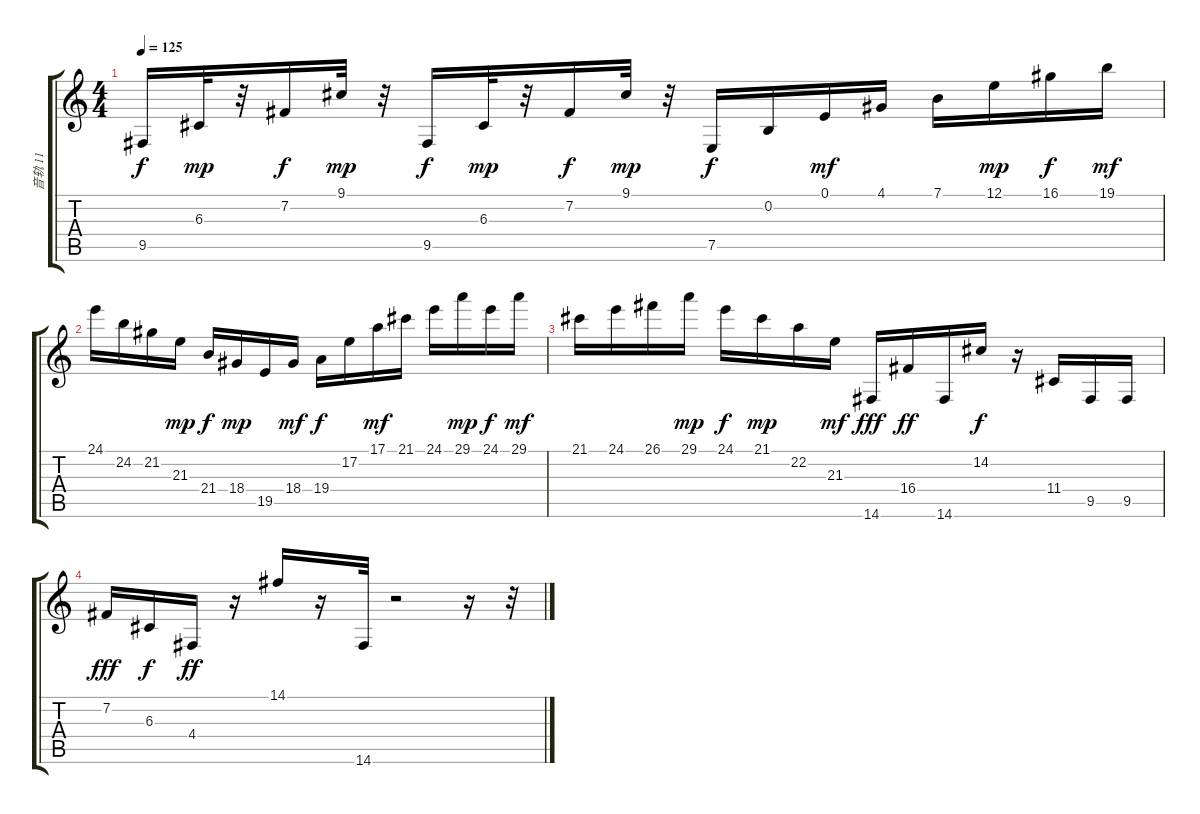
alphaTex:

\track ("音轨 11" "音轨 11") {instrument lead8bassandlead}
\staff {score tabs}
\tuning (E4 B3 G3 D3 A2 E2) {hide}
\ts (4 4)
\tempo 125
\clef g2
\ks c
9.5.16{dy f} 6.3.32{dy mp} r.32 7.2.16{dy f} 9.1.32{dy mp} r.32 9.5.16{dy f} 6.3.32{dy mp} r.32 7.2.16{dy f} 9.1.32{dy mp} r.32 7.5.16{dy f} 0.2.16 0.1.16{dy mf} 4.1.16 7.1.16 12.1.16{dy mp} 16.1.16{dy f} 19.1.16{dy mf} |
24.1.16 24.2.16 21.2.16 21.3.16{dy mp} 21.4.16{dy f} 18.4.16{dy mp} 19.5.16 18.4.16{dy mf} 19.4.16{dy f} 17.2.16 17.1.16{dy mf} 21.1.16 24.1.16 29.1.16{dy mp} 24.1.16{dy f} 29.1.16{dy mf} |
21.1.16 24.1.16 26.1.16 29.1.16{dy mp} 24.1.16{dy f} 21.1.16{dy mp} 22.2.16 21.3.16{dy mf} 14.6.16{dy fff} 16.4.16{dy ff} 14.6.16 14.2.16{dy f} r.16 11.4.16 9.5.16 9.5.16 |
7.2.16{dy fff} 6.3.16{dy f} 4.4.16{dy ff} r.16 14.1.16 r.16 14.6.32 r.2 r.16 r.32
